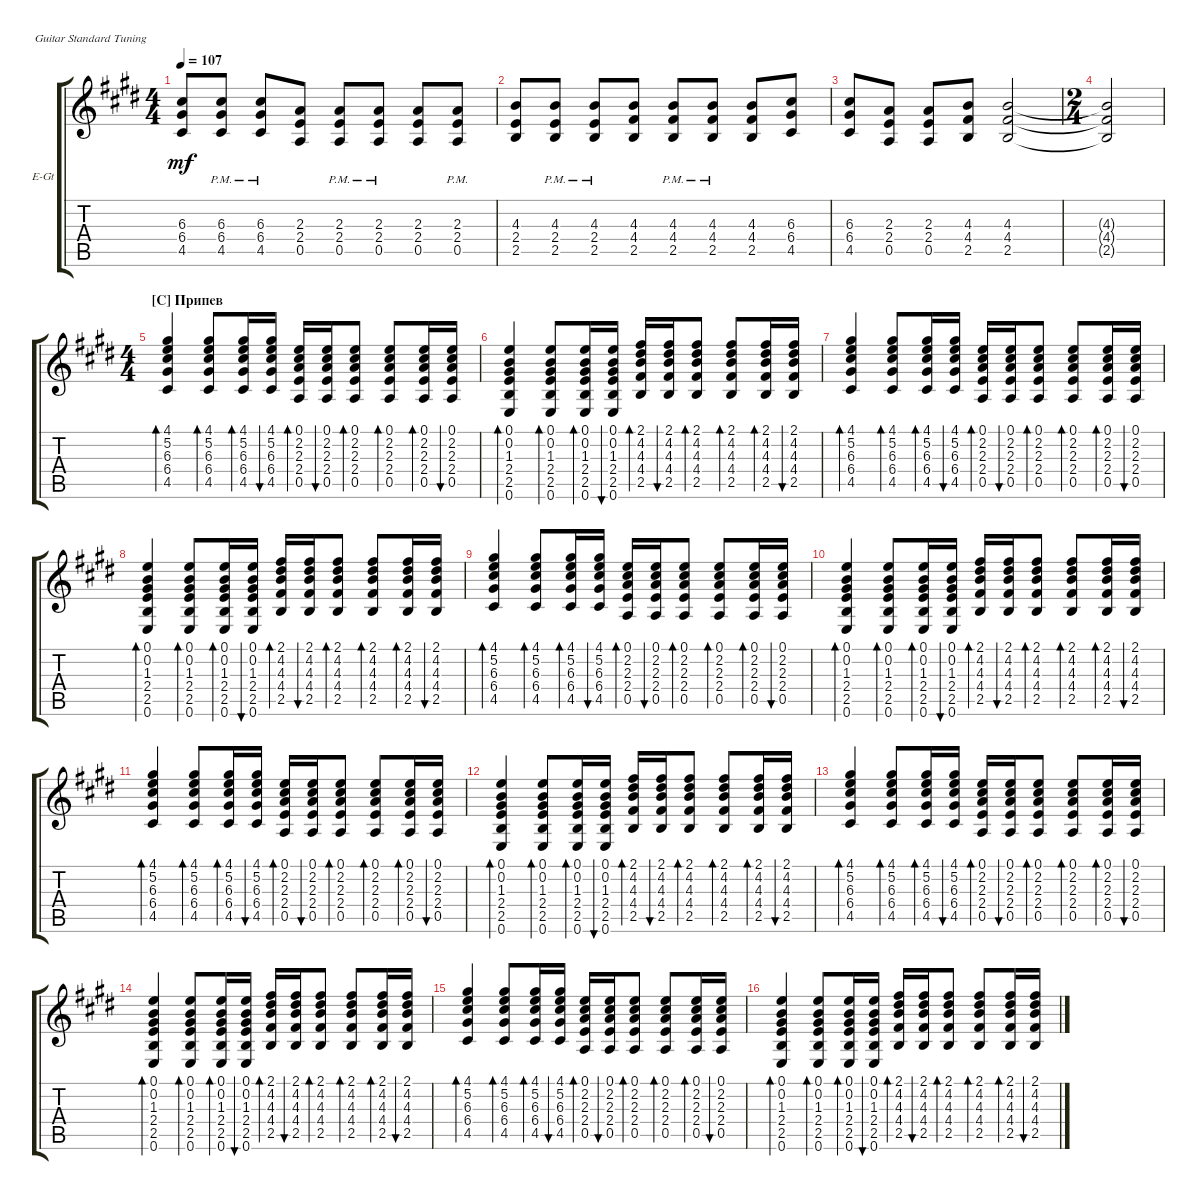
\defaultSystemsLayout 4
\bracketExtendMode groupsimilarinstruments
\firstSystemTrackNameOrientation horizontal
\otherSystemsTrackNameOrientation horizontal
\track ("Electric Guitar" "E-Gt") {instrument electricguitarclean}
\staff {score tabs}
\tuning (E4 B3 G3 D3 A2 E2)
\ts (4 4)
\tempo 107
\clef g2
\ks c#minor
(4.5 6.4 6.3).8{dy mf} (4.5{pm} 6.4{pm} 6.3{pm}).8 (4.5{pm} 6.4{pm} 6.3{pm}).8 (0.5 2.4 2.3).8 (0.5{pm} 2.4{pm} 2.3{pm}).8 (0.5{pm} 2.4{pm} 2.3{pm}).8 (0.5 2.4 2.3).8 (0.5{pm} 2.4{pm} 2.3{pm}).8 |
(2.5 2.4 4.3).8 (2.5{pm} 2.4{pm} 4.3{pm}).8 (2.5{pm} 2.4{pm} 4.3{pm}).8 (2.5 4.4 4.3).8 (2.5{pm} 4.4{pm} 4.3{pm}).8 (2.5{pm} 4.4{pm} 4.3{pm}).8 (2.5 4.4 4.3).8 (4.5 6.4 6.3).8 |
(4.5 6.4 6.3).8 (0.5 2.4 2.3).8 (0.5 2.4 2.3).8 (2.5 4.4 4.3).8 (2.5 4.4 4.3).2 |
\ts (2 4)
(2.5{t} 4.4{t} 4.3{t}).2 |
\ts (4 4)
\section ("C" "Припев")
(4.5 6.4 6.3 5.2 4.1).4{bd 30} (4.5 6.4 6.3 5.2 4.1).8{bd 30} (4.5 6.4 6.3 5.2 4.1).16{bd 30} (4.5 6.4 6.3 5.2 4.1).16{bu 30} (0.5 2.4 2.3 2.2 0.1).16{bd 30} (0.5 2.4 2.3 2.2 0.1).16{bu 30} (0.5 2.4 2.3 2.2 0.1).8{bd 30} (0.5 2.4 2.3 2.2 0.1).8{bd 30} (0.5 2.4 2.3 2.2 0.1).16{bd 30} (0.5 2.4 2.3 2.2 0.1).16{bu 30} |
(2.5 2.4 1.3 0.2 0.1 0.6).4{bd 30} (2.5 2.4 1.3 0.2 0.1 0.6).8{bd 30} (2.5 2.4 1.3 0.2 0.1 0.6).16{bd 30} (2.5 2.4 1.3 0.2 0.1 0.6).16{bu 30} (2.5 4.4 4.3 4.2 2.1).16{bd 30} (2.5 4.4 4.3 4.2 2.1).16{bu 30} (2.5 4.4 4.3 4.2 2.1).8{bd 30} (2.5 4.4 4.3 4.2 2.1).8{bd 30} (2.5 4.4 4.3 4.2 2.1).16{bd 30} (2.5 4.4 4.3 4.2 2.1).16{bu 30} |
(4.5 6.4 6.3 5.2 4.1).4{bd 30} (4.5 6.4 6.3 5.2 4.1).8{bd 30} (4.5 6.4 6.3 5.2 4.1).16{bd 30} (4.5 6.4 6.3 5.2 4.1).16{bu 30} (0.5 2.4 2.3 2.2 0.1).16{bd 30} (0.5 2.4 2.3 2.2 0.1).16{bu 30} (0.5 2.4 2.3 2.2 0.1).8{bd 30} (0.5 2.4 2.3 2.2 0.1).8{bd 30} (0.5 2.4 2.3 2.2 0.1).16{bd 30} (0.5 2.4 2.3 2.2 0.1).16{bu 30} |
(2.5 2.4 1.3 0.2 0.1 0.6).4{bd 30} (2.5 2.4 1.3 0.2 0.1 0.6).8{bd 30} (2.5 2.4 1.3 0.2 0.1 0.6).16{bd 30} (2.5 2.4 1.3 0.2 0.1 0.6).16{bu 30} (2.5 4.4 4.3 4.2 2.1).16{bd 30} (2.5 4.4 4.3 4.2 2.1).16{bu 30} (2.5 4.4 4.3 4.2 2.1).8{bd 30} (2.5 4.4 4.3 4.2 2.1).8{bd 30} (2.5 4.4 4.3 4.2 2.1).16{bd 30} (2.5 4.4 4.3 4.2 2.1).16{bu 30} |
(4.5 6.4 6.3 5.2 4.1).4{bd 30} (4.5 6.4 6.3 5.2 4.1).8{bd 30} (4.5 6.4 6.3 5.2 4.1).16{bd 30} (4.5 6.4 6.3 5.2 4.1).16{bu 30} (0.5 2.4 2.3 2.2 0.1).16{bd 30} (0.5 2.4 2.3 2.2 0.1).16{bu 30} (0.5 2.4 2.3 2.2 0.1).8{bd 30} (0.5 2.4 2.3 2.2 0.1).8{bd 30} (0.5 2.4 2.3 2.2 0.1).16{bd 30} (0.5 2.4 2.3 2.2 0.1).16{bu 30} |
(2.5 2.4 1.3 0.2 0.1 0.6).4{bd 30} (2.5 2.4 1.3 0.2 0.1 0.6).8{bd 30} (2.5 2.4 1.3 0.2 0.1 0.6).16{bd 30} (2.5 2.4 1.3 0.2 0.1 0.6).16{bu 30} (2.5 4.4 4.3 4.2 2.1).16{bd 30} (2.5 4.4 4.3 4.2 2.1).16{bu 30} (2.5 4.4 4.3 4.2 2.1).8{bd 30} (2.5 4.4 4.3 4.2 2.1).8{bd 30} (2.5 4.4 4.3 4.2 2.1).16{bd 30} (2.5 4.4 4.3 4.2 2.1).16{bu 30} |
(4.5 6.4 6.3 5.2 4.1).4{bd 30} (4.5 6.4 6.3 5.2 4.1).8{bd 30} (4.5 6.4 6.3 5.2 4.1).16{bd 30} (4.5 6.4 6.3 5.2 4.1).16{bu 30} (0.5 2.4 2.3 2.2 0.1).16{bd 30} (0.5 2.4 2.3 2.2 0.1).16{bu 30} (0.5 2.4 2.3 2.2 0.1).8{bd 30} (0.5 2.4 2.3 2.2 0.1).8{bd 30} (0.5 2.4 2.3 2.2 0.1).16{bd 30} (0.5 2.4 2.3 2.2 0.1).16{bu 30} |
(2.5 2.4 1.3 0.2 0.1 0.6).4{bd 30} (2.5 2.4 1.3 0.2 0.1 0.6).8{bd 30} (2.5 2.4 1.3 0.2 0.1 0.6).16{bd 30} (2.5 2.4 1.3 0.2 0.1 0.6).16{bu 30} (2.5 4.4 4.3 4.2 2.1).16{bd 30} (2.5 4.4 4.3 4.2 2.1).16{bu 30} (2.5 4.4 4.3 4.2 2.1).8{bd 30} (2.5 4.4 4.3 4.2 2.1).8{bd 30} (2.5 4.4 4.3 4.2 2.1).16{bd 30} (2.5 4.4 4.3 4.2 2.1).16{bu 30} |
(4.5 6.4 6.3 5.2 4.1).4{bd 30} (4.5 6.4 6.3 5.2 4.1).8{bd 30} (4.5 6.4 6.3 5.2 4.1).16{bd 30} (4.5 6.4 6.3 5.2 4.1).16{bu 30} (0.5 2.4 2.3 2.2 0.1).16{bd 30} (0.5 2.4 2.3 2.2 0.1).16{bu 30} (0.5 2.4 2.3 2.2 0.1).8{bd 30} (0.5 2.4 2.3 2.2 0.1).8{bd 30} (0.5 2.4 2.3 2.2 0.1).16{bd 30} (0.5 2.4 2.3 2.2 0.1).16{bu 30} |
(2.5 2.4 1.3 0.2 0.1 0.6).4{bd 30} (2.5 2.4 1.3 0.2 0.1 0.6).8{bd 30} (2.5 2.4 1.3 0.2 0.1 0.6).16{bd 30} (2.5 2.4 1.3 0.2 0.1 0.6).16{bu 30} (2.5 4.4 4.3 4.2 2.1).16{bd 30} (2.5 4.4 4.3 4.2 2.1).16{bu 30} (2.5 4.4 4.3 4.2 2.1).8{bd 30} (2.5 4.4 4.3 4.2 2.1).8{bd 30} (2.5 4.4 4.3 4.2 2.1).16{bd 30} (2.5 4.4 4.3 4.2 2.1).16{bu 30} |
(4.5 6.4 6.3 5.2 4.1).4{bd 30} (4.5 6.4 6.3 5.2 4.1).8{bd 30} (4.5 6.4 6.3 5.2 4.1).16{bd 30} (4.5 6.4 6.3 5.2 4.1).16{bu 30} (0.5 2.4 2.3 2.2 0.1).16{bd 30} (0.5 2.4 2.3 2.2 0.1).16{bu 30} (0.5 2.4 2.3 2.2 0.1).8{bd 30} (0.5 2.4 2.3 2.2 0.1).8{bd 30} (0.5 2.4 2.3 2.2 0.1).16{bd 30} (0.5 2.4 2.3 2.2 0.1).16{bu 30} |
(2.5 2.4 1.3 0.2 0.1 0.6).4{bd 30} (2.5 2.4 1.3 0.2 0.1 0.6).8{bd 30} (2.5 2.4 1.3 0.2 0.1 0.6).16{bd 30} (2.5 2.4 1.3 0.2 0.1 0.6).16{bu 30} (2.5 4.4 4.3 4.2 2.1).16{bd 30} (2.5 4.4 4.3 4.2 2.1).16{bu 30} (2.5 4.4 4.3 4.2 2.1).8{bd 30} (2.5 4.4 4.3 4.2 2.1).8{bd 30} (2.5 4.4 4.3 4.2 2.1).16{bd 30} (2.5 4.4 4.3 4.2 2.1).16{bu 30}
